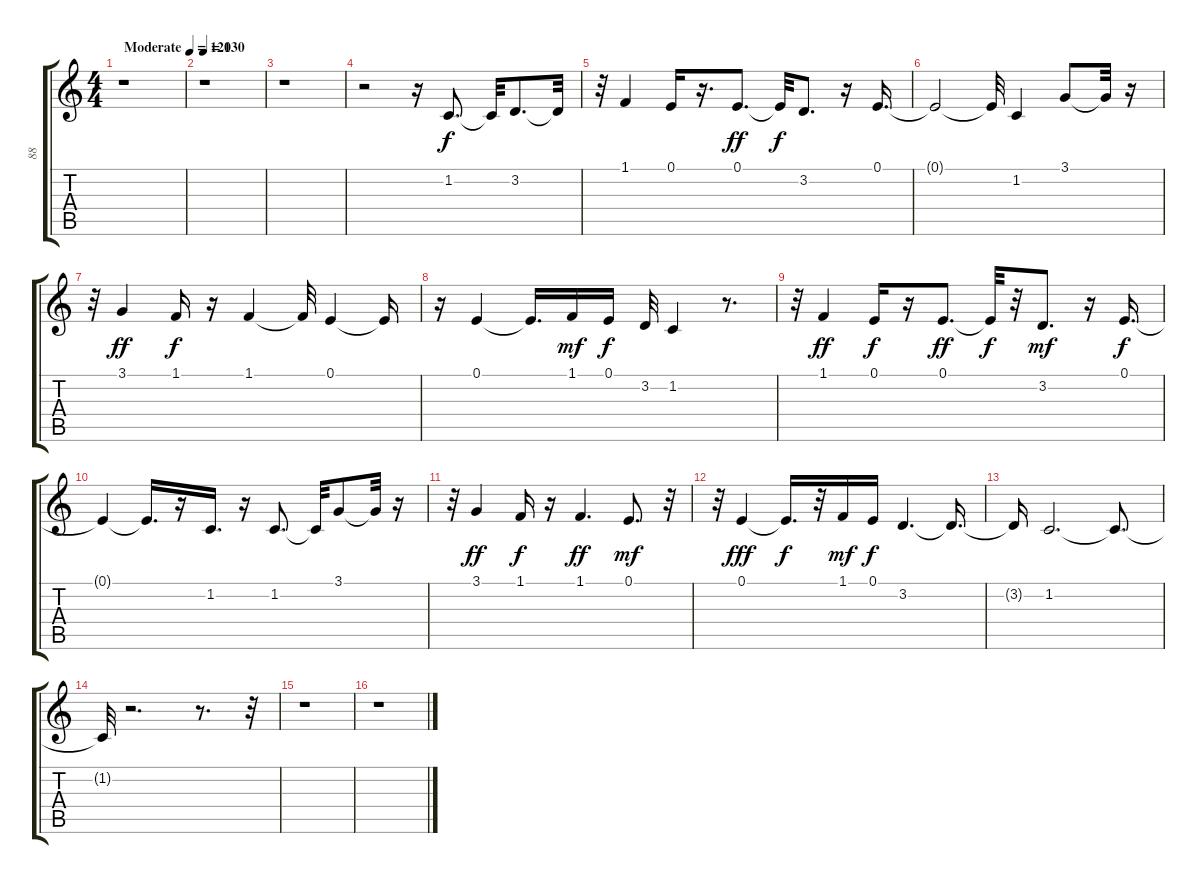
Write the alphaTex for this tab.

\track ("88" "88") {instrument lead8bassandlead}
\staff {score tabs}
\tuning (E4 B3 G3 D3 A2 E2) {hide}
\ts (4 4)
\tempo (120 "Moderate")
\clef g2
\ks c
r.1{dy f instrument lead8bassandlead} |
\tempo 130
r.1 |
r.1 |
r.2 r.16 1.2.8{d} 1.2{t}.32 3.2.8{d} 3.2{t}.32 |
r.32 1.1.4 0.1.16 r.16{d} 0.1.8{d dy ff} 0.1{t}.32{dy f} 3.2.8{d} r.16 0.1.16{d} |
0.1{t}.2 0.1{t}.32 1.2.4 3.1.8 3.1{t}.32 r.16 |
r.32 3.1.4{dy ff} 1.1.16{dy f} r.16 1.1.4 1.1{t}.32 0.1.4 0.1{t}.16 |
r.16 0.1.4 0.1{t}.16{d} 1.1.16{dy mf} 0.1.16{dy f} 3.2.32 1.2.4 r.8{d} |
r.32 1.1.4{dy ff} 0.1.16{dy f} r.16 0.1.8{d dy ff} 0.1{t}.32{dy f} r.32 3.2.8{d dy mf} r.16 0.1.16{d dy f} |
0.1{t}.4 0.1{t}.16{d} r.16 1.2.16{d} r.16 1.2.8{d} 1.2{t}.32 3.1.8 3.1{t}.32 r.16 |
r.32 3.1.4{dy ff} 1.1.16{dy f} r.16 1.1.4{d dy ff} 0.1.8{d dy mf} r.32 |
r.32 0.1.4{dy fff} 0.1{t}.16{d dy f} r.32 1.1.16{dy mf} 0.1.16{dy f} 3.2.4{d} 3.2{t}.16{d} |
3.2{t}.16 1.2.2{d} 1.2{t}.8{d} |
1.2{t}.32 r.2{d} r.8{d} r.32 |
r.1 |
r.1
